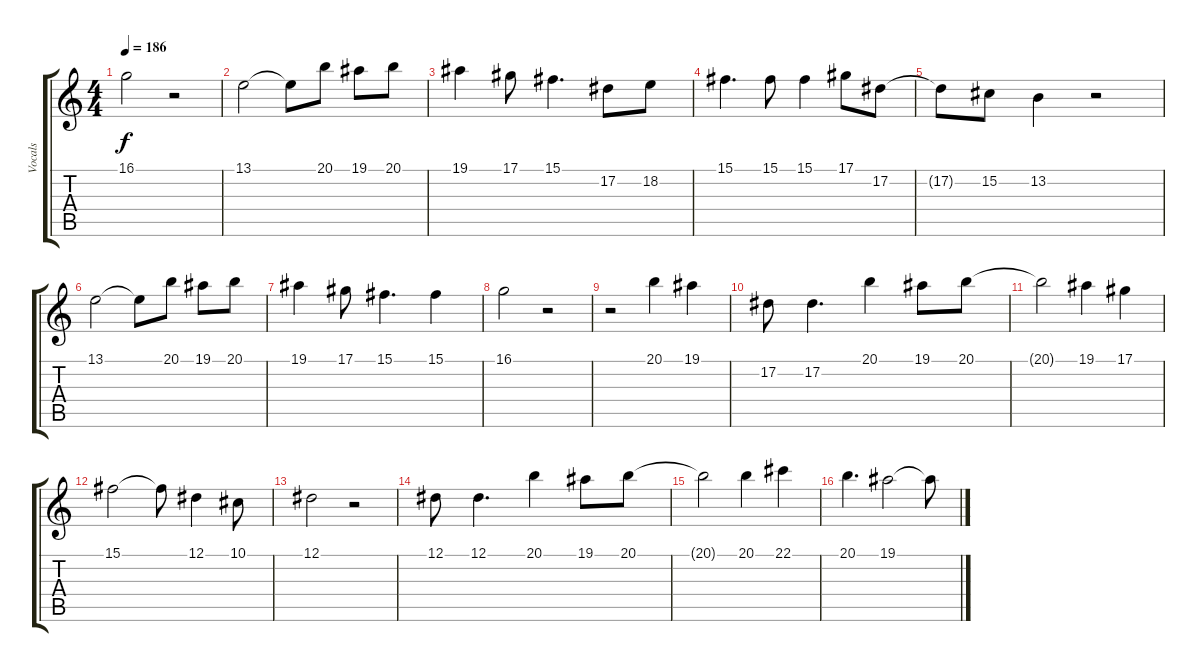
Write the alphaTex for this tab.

\track ("Vocals" "Vocals") {instrument trumpet}
\staff {score tabs}
\tuning (Eb4 Bb3 Gb3 Db3 Ab2 Eb2) {hide}
\ts (4 4)
\tempo 186
\clef g2
\ks c
16.1.2{dy f} r.2 |
13.1.2 13.1{t}.8 20.1.8 19.1.8 20.1.8 |
19.1.4 17.1.8 15.1.4{d} 17.2.8 18.2.8 |
15.1.4{d} 15.1.8 15.1.4 17.1.8 17.2.8 |
17.2{t}.8 15.2.8 13.2.4 r.2 |
13.1.2 13.1{t}.8 20.1.8 19.1.8 20.1.8 |
19.1.4 17.1.8 15.1.4{d} 15.1.4 |
16.1.2 r.2 |
r.2 20.1.4 19.1.4 |
17.2.8 17.2.4{d} 20.1.4 19.1.8 20.1.8 |
20.1{t}.2 19.1.4 17.1.4 |
15.1.2 15.1{t}.8 12.1.4 10.1.8 |
12.1.2 r.2 |
12.1.8 12.1.4{d} 20.1.4 19.1.8 20.1.8 |
20.1{t}.2 20.1.4 22.1.4 |
20.1.4{d} 19.1.2 19.1{t}.8
